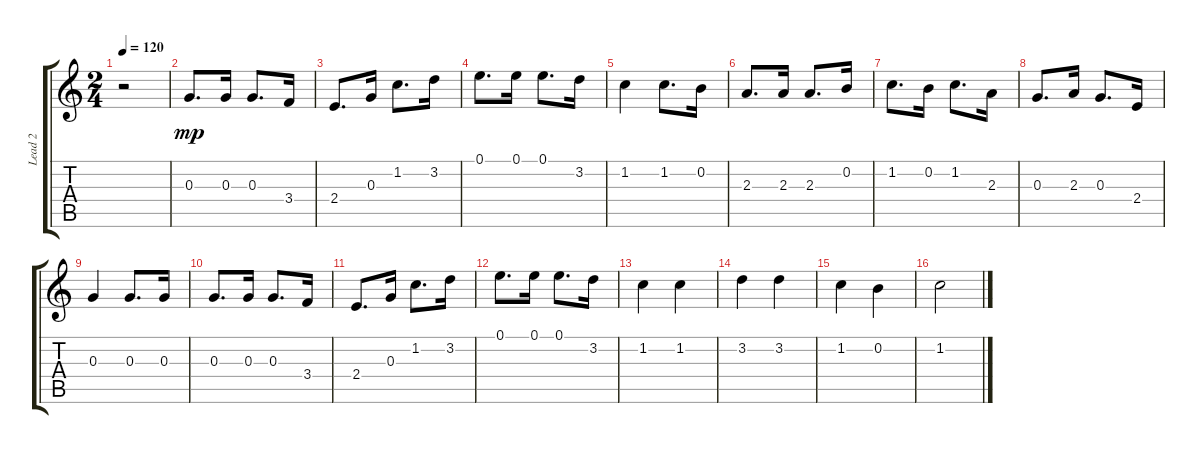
\track ("Lead 2" "Lead 2") {instrument acousticguitarsteel}
\staff {score tabs}
\tuning (E4 B3 G3 D3 A2 E2) {hide}
\ts (2 4)
\tempo 120
\clef g2
\ks c
r.2{dy mp} |
0.3.8{d} 0.3.16 0.3.8{d} 3.4.16 |
2.4.8{d} 0.3.16 1.2.8{d} 3.2.16 |
0.1.8{d} 0.1.16 0.1.8{d} 3.2.16 |
1.2.4 1.2.8{d} 0.2.16 |
2.3.8{d} 2.3.16 2.3.8{d} 0.2.16 |
1.2.8{d} 0.2.16 1.2.8{d} 2.3.16 |
0.3.8{d} 2.3.16 0.3.8{d} 2.4.16 |
0.3.4 0.3.8{d} 0.3.16 |
0.3.8{d} 0.3.16 0.3.8{d} 3.4.16 |
2.4.8{d} 0.3.16 1.2.8{d} 3.2.16 |
0.1.8{d} 0.1.16 0.1.8{d} 3.2.16 |
1.2.4 1.2.4 |
3.2.4 3.2.4 |
1.2.4 0.2.4 |
1.2.2
